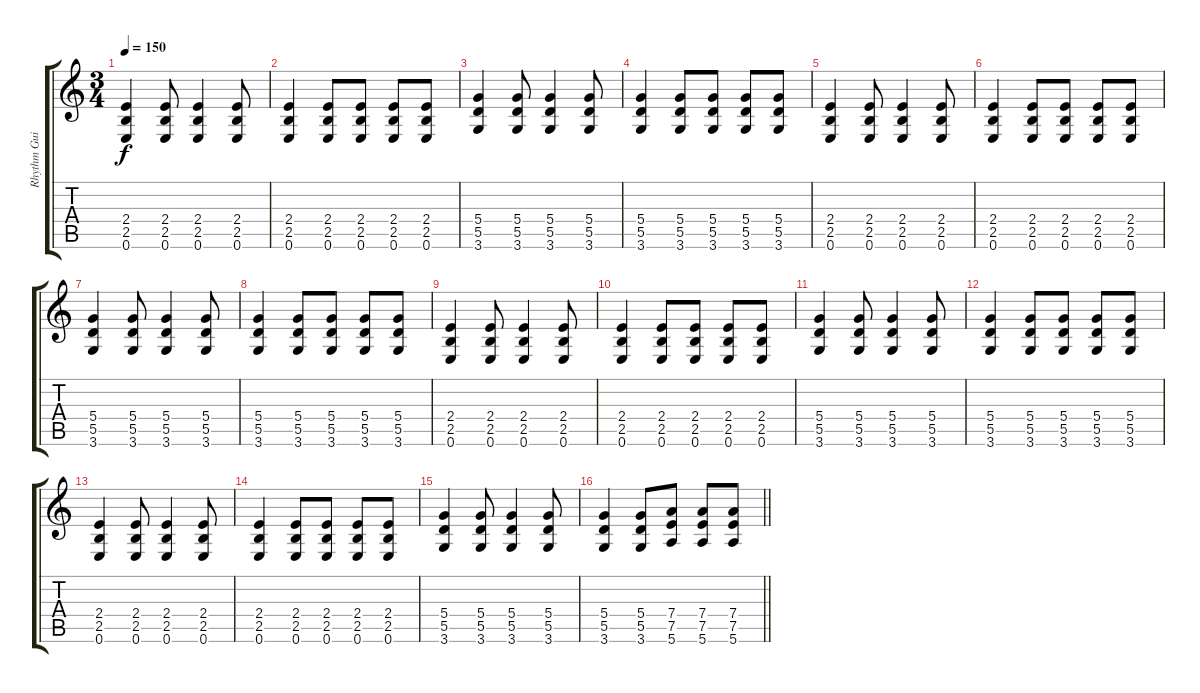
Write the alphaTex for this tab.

\track ("Rhythm Guitar" "Rhythm Gui") {instrument distortionguitar}
\staff {score tabs}
\tuning (E4 B3 G3 D3 A2 E2) {hide}
\ts (3 4)
\tempo 150
\clef g2
\ks c
(2.4 2.5 0.6).4{dy f} (2.4 2.5 0.6).8 (2.4 2.5 0.6).4 (2.4 2.5 0.6).8 |
(2.4 2.5 0.6).4 (2.4 2.5 0.6).8 (2.4 2.5 0.6).8 (2.4 2.5 0.6).8 (2.4 2.5 0.6).8 |
(5.4 5.5 3.6).4 (5.4 5.5 3.6).8 (5.4 5.5 3.6).4 (5.4 5.5 3.6).8 |
(5.4 5.5 3.6).4 (5.4 5.5 3.6).8 (5.4 5.5 3.6).8 (5.4 5.5 3.6).8 (5.4 5.5 3.6).8 |
(2.4 2.5 0.6).4 (2.4 2.5 0.6).8 (2.4 2.5 0.6).4 (2.4 2.5 0.6).8 |
(2.4 2.5 0.6).4 (2.4 2.5 0.6).8 (2.4 2.5 0.6).8 (2.4 2.5 0.6).8 (2.4 2.5 0.6).8 |
(5.4 5.5 3.6).4 (5.4 5.5 3.6).8 (5.4 5.5 3.6).4 (5.4 5.5 3.6).8 |
(5.4 5.5 3.6).4 (5.4 5.5 3.6).8 (5.4 5.5 3.6).8 (5.4 5.5 3.6).8 (5.4 5.5 3.6).8 |
(2.4 2.5 0.6).4 (2.4 2.5 0.6).8 (2.4 2.5 0.6).4 (2.4 2.5 0.6).8 |
(2.4 2.5 0.6).4 (2.4 2.5 0.6).8 (2.4 2.5 0.6).8 (2.4 2.5 0.6).8 (2.4 2.5 0.6).8 |
(5.4 5.5 3.6).4 (5.4 5.5 3.6).8 (5.4 5.5 3.6).4 (5.4 5.5 3.6).8 |
(5.4 5.5 3.6).4 (5.4 5.5 3.6).8 (5.4 5.5 3.6).8 (5.4 5.5 3.6).8 (5.4 5.5 3.6).8 |
(2.4 2.5 0.6).4 (2.4 2.5 0.6).8 (2.4 2.5 0.6).4 (2.4 2.5 0.6).8 |
(2.4 2.5 0.6).4 (2.4 2.5 0.6).8 (2.4 2.5 0.6).8 (2.4 2.5 0.6).8 (2.4 2.5 0.6).8 |
(5.4 5.5 3.6).4 (5.4 5.5 3.6).8 (5.4 5.5 3.6).4 (5.4 5.5 3.6).8 |
\barLineRight lightlight
(5.4 5.5 3.6).4 (5.4 5.5 3.6).8 (7.4 7.5 5.6).8 (7.4 7.5 5.6).8 (7.4 7.5 5.6).8
